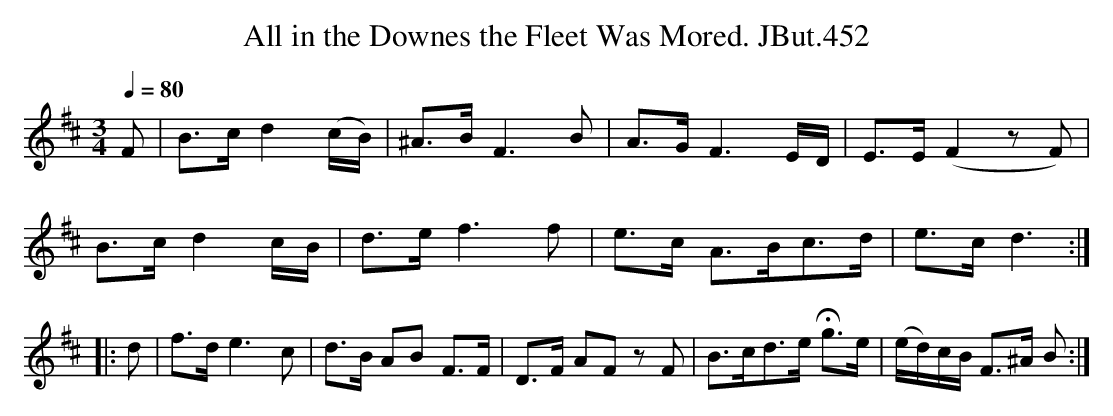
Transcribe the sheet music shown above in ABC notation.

X:1
T:All in the Downes the Fleet Was Mored. JBut.452
M:3/4
L:1/8
Q:1/4=80
K:Bm
F|B>c d2 (c/B/)|^A>B F3 B|A>G F3 E/D/|E>E (F2 zF)|
B>c d2 c/B/|d>e f3 f|e>c A>Bc>d|e>c d3:|
|:d|f>d e3 c|d>B AB F>F|D>F AF zF|B>cd>e !fermata!g>e|(e/d/)c/B/ F>^A B:|
